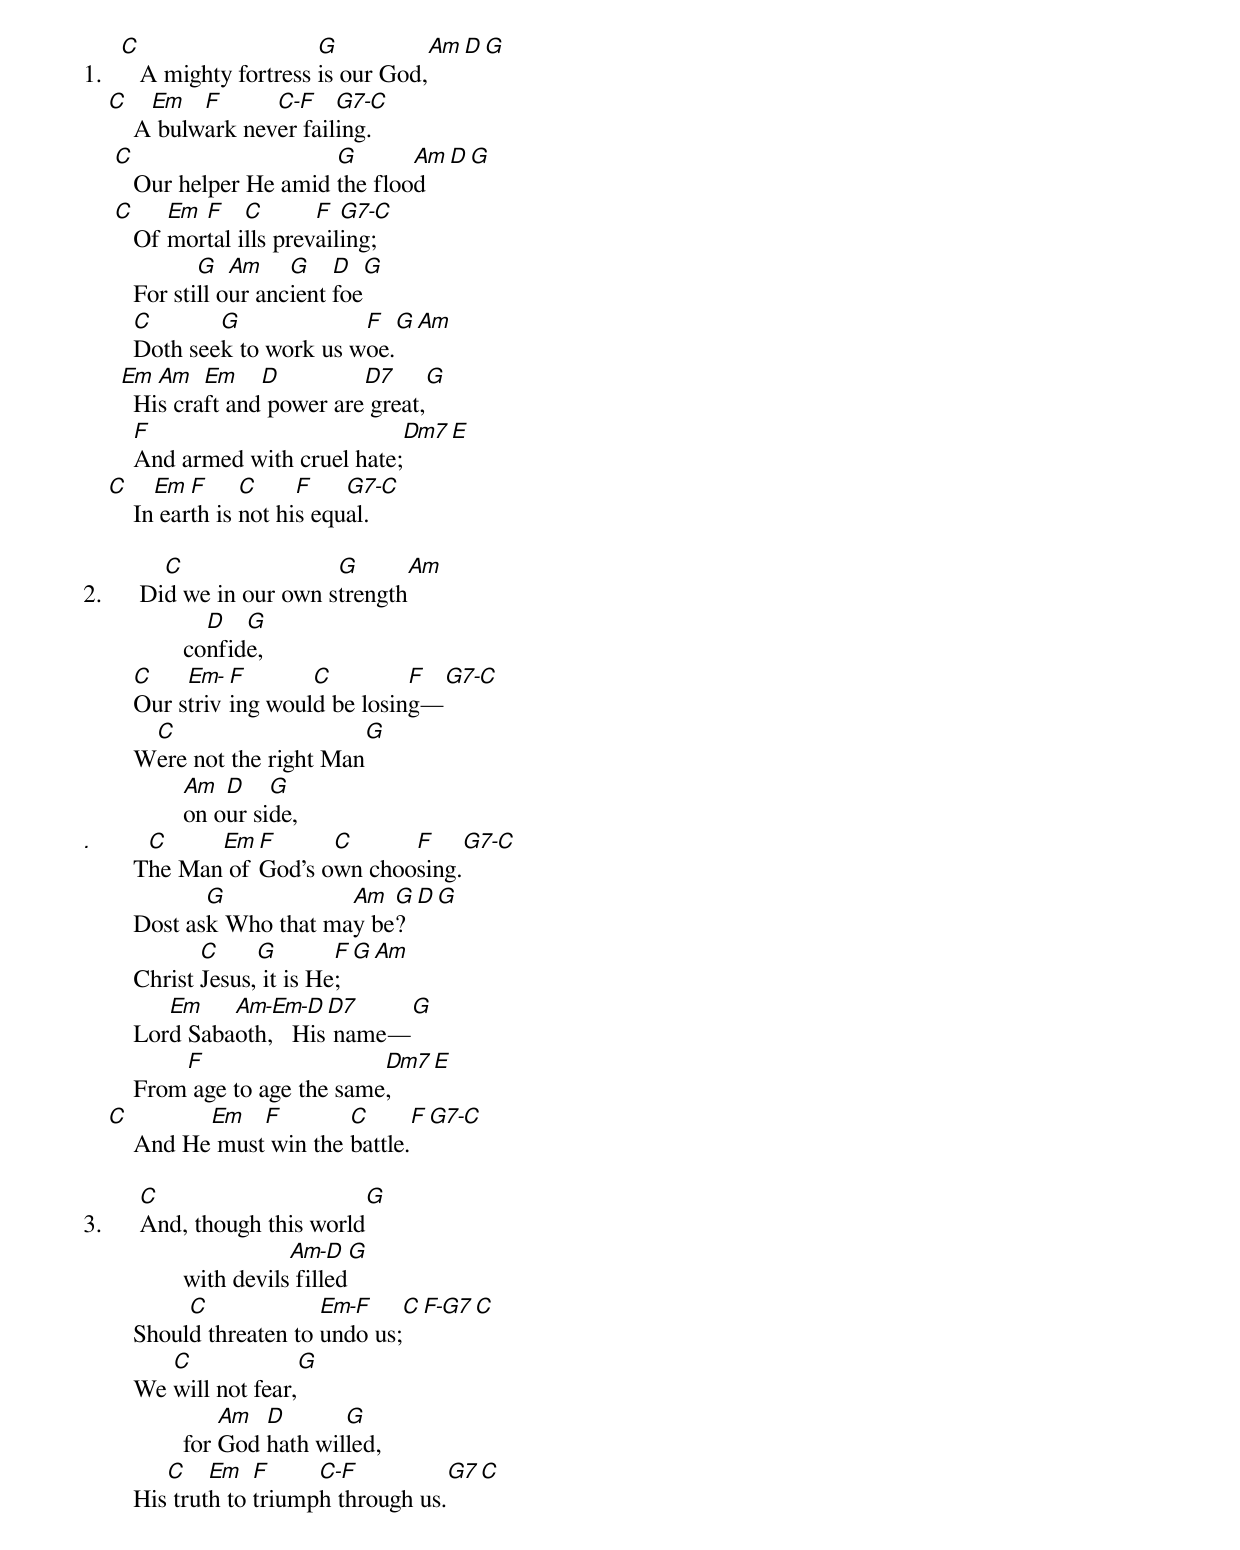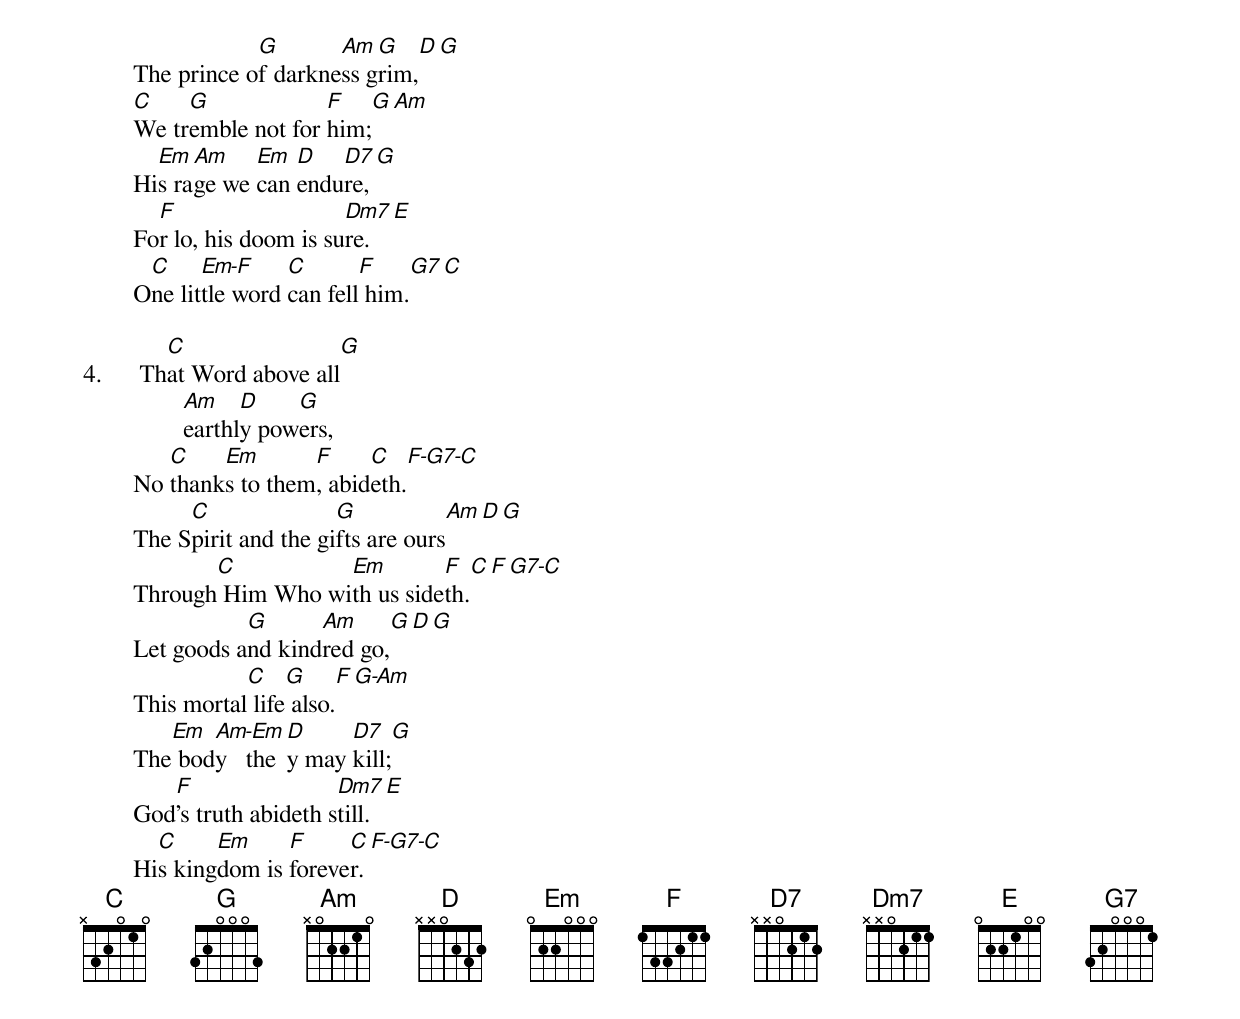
     C                    G          Am  D      G
1.	A mighty fortress is our God,
    C    Em   F      C-F    G7-C
	A bulwark never failing.
     C                     G       Am   D    G
	Our helper He amid the flood
     C     Em F    C       F  G7-C
	Of mortal ills prevailing;
               G   Am    G    D    G
	For still our ancient foe
        C       G             F      G   Am
	Doth seek to work us woe.
      Em  Am   Em    D         D7      G
	His craft and power are great,
        F                              Dm7  E
	And armed with cruel hate;
    C     Em  F     C     F    G7-C
	In earth is not his equal.

	  C                G                  Am
2.	Did we in our own strength
		  D   G
		confide,
        C    Em- F       C         F   G7-C
	Our striving would be losing—
         C                     G
	Were not the right Man
		Am  D    G
		on our side,
.        C     Em  F      C      F            G7-C
	The Man of God’s own choosing.
               G            Am  G     D    G
	Dost ask Who that may be?
	       C     G        F G   Am
	Christ Jesus, it is He;
	   Em    Am-Em-D   D7    G
	Lord Sabaoth,   His name—
	    F                   Dm7          E
	From age to age the same,
    C         Em   F        C      F    G7-C
	And He must win the battle.

	C                                    G
3.	And, though this world
		           Am-D   G
		with devils filled
	     C             Em-F    C  F-G7 C
	Should threaten to undo us;
	   C                    G
	We will not fear,
	            Am  D       G
		for God hath willed,
	   C    Em   F     C-F             G7       C
	His truth to triumph through us.
	            G       Am  G      D        G
	The prince of darkness grim,
        C    G             F    G    Am
	We tremble not for him;
	  Em  Am    Em  D   D7  G
	His rage we can endure,
	  F                   Dm7         E
	For lo, his doom is sure.
	 C     Em-F     C       F    G7    C
	One little word can fell him.

          C                   G
4.	That Word above all
		Am    D    G
		earthly powers,
	   C    Em       F     C       F-G7-C
	No thanks to them, abideth.
	     C               G           Am    D     G
	The Spirit and the gifts are ours
	       C          Em        F    C      F   G7-C
	Through Him Who with us sideth.
	           G      Am     G   D      G
	Let goods and kindred go,
		   C    G          F    G-Am
	This mortal life also.
	   Em  Am-Em  D     D7    G
	The body   they may kill;
	   F	             Dm7        E
	God’s truth abideth still.
	  C     Em     F     C  F-G7-C
	His kingdom is forever.
